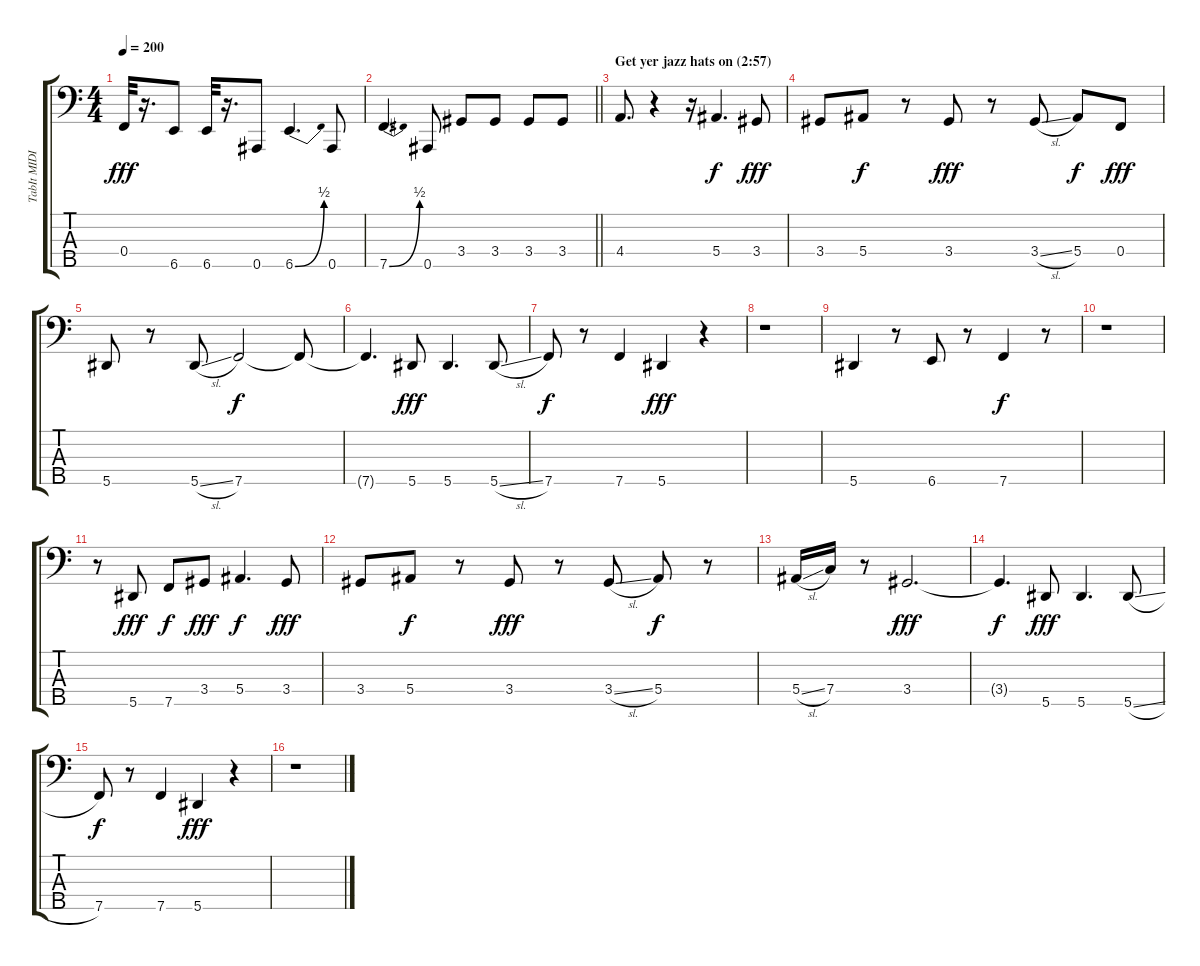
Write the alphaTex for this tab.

\track ("TabIt MIDI - Track 3" "TabIt MIDI") {instrument electricbasspick}
\staff {score tabs}
\tuning (Ab2 Eb2 Bb1 F1 Bb0) {hide}
\ts (4 4)
\tempo 200
\clef f4
\ks c
0.4.32{dy fff} r.16{d} 6.5.8 6.5.32 r.16{d} 0.5.8 6.5{be (bend 0 0 60 2)}.4{d} 0.5.8 |
\barLineRight lightlight
7.5{be (bend 0 0 60 2)}.4{d} 0.5.8 3.4.8 3.4.8 3.4.8 3.4.8 |
\section ("" "Get yer jazz hats on (2:57)")
4.4.8{d} r.4 r.16 5.4.4{d dy f instrument electricbassfinger} 3.4.8{dy fff} |
3.4.8 5.4.8{dy f} r.8 3.4.8{dy fff} r.8 3.4{sl}.8 5.4.8{dy f} 0.4.8{dy fff} |
5.5.8 r.8 5.5{sl}.8 7.5.2{dy f} 7.5{t}.8 |
7.5{t}.4{d} 5.5.8{dy fff} 5.5.4{d} 5.5{sl}.8 |
7.5.8{dy f} r.8 7.5.4 5.5.4{dy fff} r.4 |
r.1 |
5.5.4 r.8 6.5.8 r.8 7.5.4{dy f} r.8 |
r.1 |
r.8 5.5.8{dy fff} 7.5.8{dy f} 3.4.8{dy fff} 5.4.4{d dy f} 3.4.8{dy fff} |
3.4.8 5.4.8{dy f} r.8 3.4.8{dy fff} r.8 3.4{sl}.8 5.4.8{dy f} r.8 |
5.4{sl}.16 7.4.16 r.8 3.4.2{d dy fff} |
3.4{t}.4{d dy f} 5.5.8{dy fff} 5.5.4{d} 5.5{sl}.8 |
7.5.8{dy f} r.8 7.5.4 5.5.4{dy fff} r.4 |
r.1
